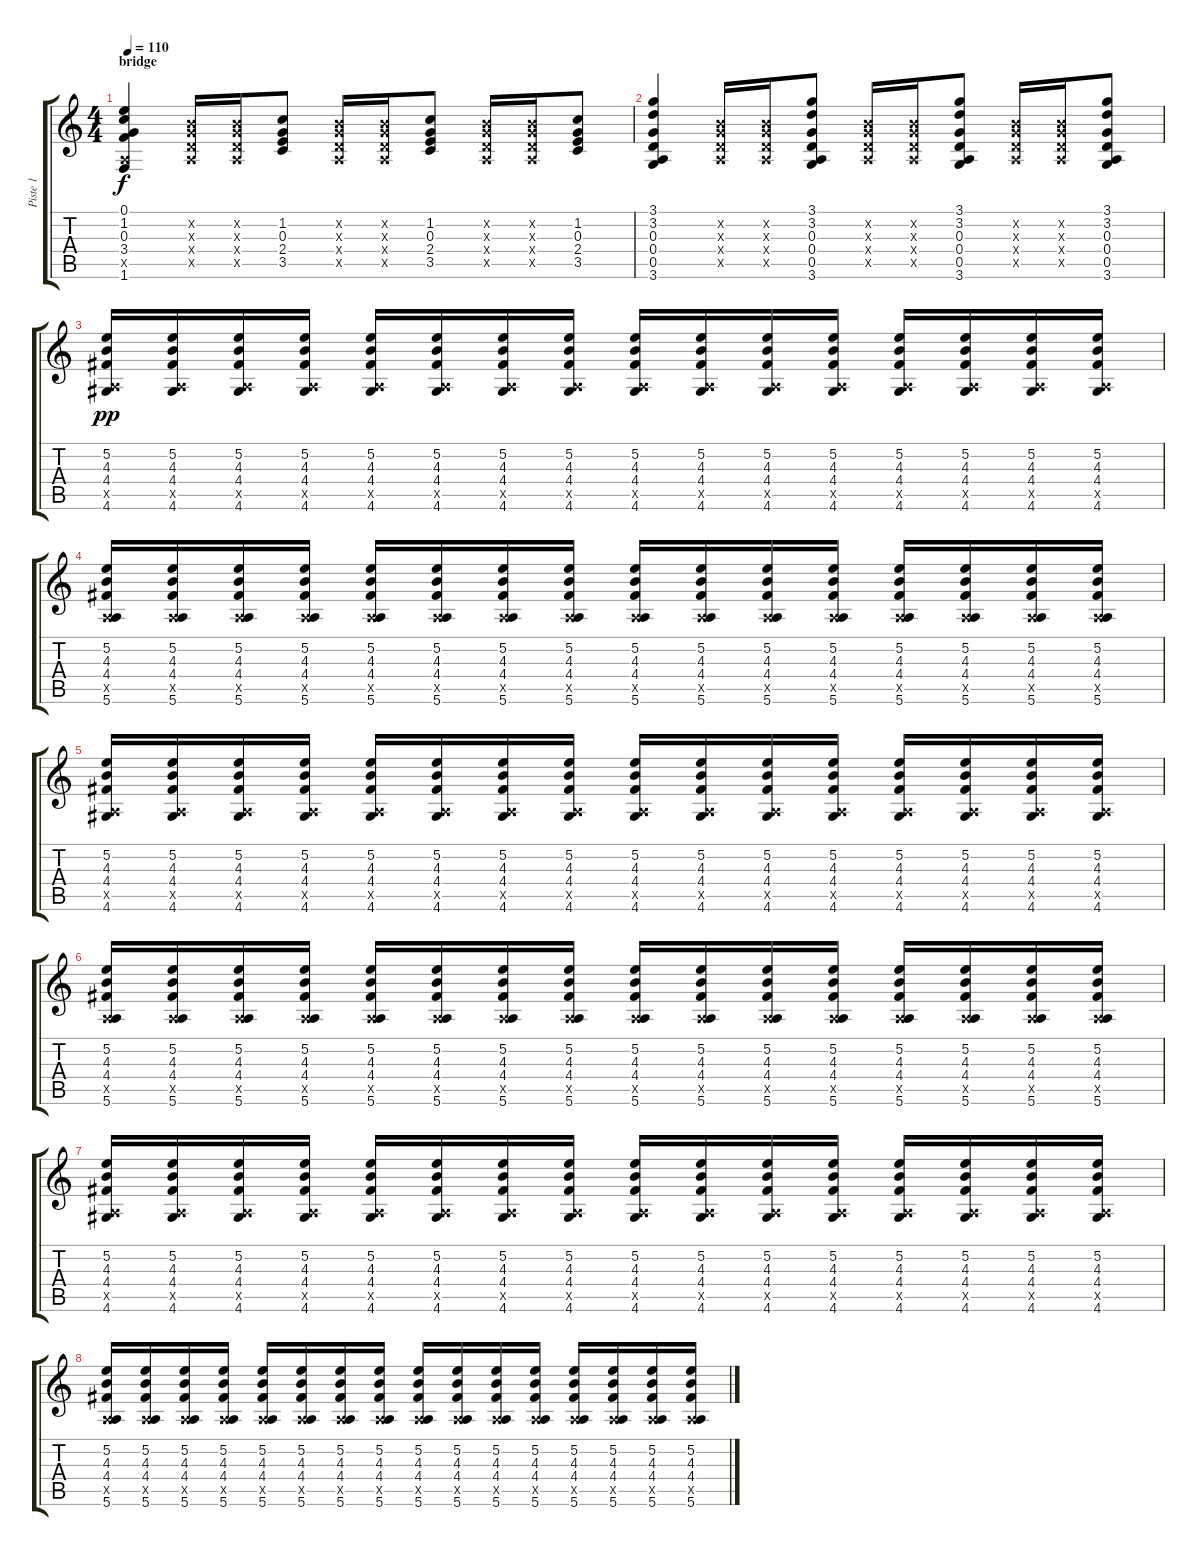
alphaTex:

\track ("Piste 1" "Piste 1") {instrument electricguitarjazz}
\staff {score tabs}
\tuning (E4 B3 G3 D3 A2 E2) {hide}
\ts (4 4)
\section ("" "bridge")
\tempo 110
\clef g2
\ks c
(0.1 1.2 0.3 3.4 0.5{x} 1.6).4{dy f} (0.2{x} 0.3{x} 0.4{x} 0.5{x}).16 (0.2{x} 0.3{x} 0.4{x} 0.5{x}).16 (1.2 0.3 2.4 3.5).8 (0.2{x} 0.3{x} 0.4{x} 0.5{x}).16 (0.2{x} 0.3{x} 0.4{x} 0.5{x}).16 (1.2 0.3 2.4 3.5).8 (0.2{x} 0.3{x} 0.4{x} 0.5{x}).16 (0.2{x} 0.3{x} 0.4{x} 0.5{x}).16 (1.2 0.3 2.4 3.5).8 |
(3.1 3.2 0.3 0.4 0.5 3.6).4 (0.2{x} 0.3{x} 0.4{x} 0.5{x}).16 (0.2{x} 0.3{x} 0.4{x} 0.5{x}).16 (3.1 3.2 0.3 0.4 0.5 3.6).8 (0.2{x} 0.3{x} 0.4{x} 0.5{x}).16 (0.2{x} 0.3{x} 0.4{x} 0.5{x}).16 (3.1 3.2 0.3 0.4 0.5 3.6).8 (0.2{x} 0.3{x} 0.4{x} 0.5{x}).16 (0.2{x} 0.3{x} 0.4{x} 0.5{x}).16 (3.1 3.2 0.3 0.4 0.5 3.6).8 |
(5.2 4.3 4.4 0.5{x} 4.6).16{dy pp} (5.2 4.3 4.4 0.5{x} 4.6).16 (5.2 4.3 4.4 0.5{x} 4.6).16 (5.2 4.3 4.4 0.5{x} 4.6).16 (5.2 4.3 4.4 0.5{x} 4.6).16 (5.2 4.3 4.4 0.5{x} 4.6).16 (5.2 4.3 4.4 0.5{x} 4.6).16 (5.2 4.3 4.4 0.5{x} 4.6).16 (5.2 4.3 4.4 0.5{x} 4.6).16 (5.2 4.3 4.4 0.5{x} 4.6).16 (5.2 4.3 4.4 0.5{x} 4.6).16 (5.2 4.3 4.4 0.5{x} 4.6).16 (5.2 4.3 4.4 0.5{x} 4.6).16 (5.2 4.3 4.4 0.5{x} 4.6).16 (5.2 4.3 4.4 0.5{x} 4.6).16 (5.2 4.3 4.4 0.5{x} 4.6).16 |
(5.2 4.3 4.4 0.5{x} 5.6).16 (5.2 4.3 4.4 0.5{x} 5.6).16 (5.2 4.3 4.4 0.5{x} 5.6).16 (5.2 4.3 4.4 0.5{x} 5.6).16 (5.2 4.3 4.4 0.5{x} 5.6).16 (5.2 4.3 4.4 0.5{x} 5.6).16 (5.2 4.3 4.4 0.5{x} 5.6).16 (5.2 4.3 4.4 0.5{x} 5.6).16 (5.2 4.3 4.4 0.5{x} 5.6).16 (5.2 4.3 4.4 0.5{x} 5.6).16 (5.2 4.3 4.4 0.5{x} 5.6).16 (5.2 4.3 4.4 0.5{x} 5.6).16 (5.2 4.3 4.4 0.5{x} 5.6).16 (5.2 4.3 4.4 0.5{x} 5.6).16 (5.2 4.3 4.4 0.5{x} 5.6).16 (5.2 4.3 4.4 0.5{x} 5.6).16 |
(5.2 4.3 4.4 0.5{x} 4.6).16 (5.2 4.3 4.4 0.5{x} 4.6).16 (5.2 4.3 4.4 0.5{x} 4.6).16 (5.2 4.3 4.4 0.5{x} 4.6).16 (5.2 4.3 4.4 0.5{x} 4.6).16 (5.2 4.3 4.4 0.5{x} 4.6).16 (5.2 4.3 4.4 0.5{x} 4.6).16 (5.2 4.3 4.4 0.5{x} 4.6).16 (5.2 4.3 4.4 0.5{x} 4.6).16 (5.2 4.3 4.4 0.5{x} 4.6).16 (5.2 4.3 4.4 0.5{x} 4.6).16 (5.2 4.3 4.4 0.5{x} 4.6).16 (5.2 4.3 4.4 0.5{x} 4.6).16 (5.2 4.3 4.4 0.5{x} 4.6).16 (5.2 4.3 4.4 0.5{x} 4.6).16 (5.2 4.3 4.4 0.5{x} 4.6).16 |
(5.2 4.3 4.4 0.5{x} 5.6).16 (5.2 4.3 4.4 0.5{x} 5.6).16 (5.2 4.3 4.4 0.5{x} 5.6).16 (5.2 4.3 4.4 0.5{x} 5.6).16 (5.2 4.3 4.4 0.5{x} 5.6).16 (5.2 4.3 4.4 0.5{x} 5.6).16 (5.2 4.3 4.4 0.5{x} 5.6).16 (5.2 4.3 4.4 0.5{x} 5.6).16 (5.2 4.3 4.4 0.5{x} 5.6).16 (5.2 4.3 4.4 0.5{x} 5.6).16 (5.2 4.3 4.4 0.5{x} 5.6).16 (5.2 4.3 4.4 0.5{x} 5.6).16 (5.2 4.3 4.4 0.5{x} 5.6).16 (5.2 4.3 4.4 0.5{x} 5.6).16 (5.2 4.3 4.4 0.5{x} 5.6).16 (5.2 4.3 4.4 0.5{x} 5.6).16 |
(5.2 4.3 4.4 0.5{x} 4.6).16 (5.2 4.3 4.4 0.5{x} 4.6).16 (5.2 4.3 4.4 0.5{x} 4.6).16 (5.2 4.3 4.4 0.5{x} 4.6).16 (5.2 4.3 4.4 0.5{x} 4.6).16 (5.2 4.3 4.4 0.5{x} 4.6).16 (5.2 4.3 4.4 0.5{x} 4.6).16 (5.2 4.3 4.4 0.5{x} 4.6).16 (5.2 4.3 4.4 0.5{x} 4.6).16 (5.2 4.3 4.4 0.5{x} 4.6).16 (5.2 4.3 4.4 0.5{x} 4.6).16 (5.2 4.3 4.4 0.5{x} 4.6).16 (5.2 4.3 4.4 0.5{x} 4.6).16 (5.2 4.3 4.4 0.5{x} 4.6).16 (5.2 4.3 4.4 0.5{x} 4.6).16 (5.2 4.3 4.4 0.5{x} 4.6).16 |
(5.2 4.3 4.4 0.5{x} 5.6).16 (5.2 4.3 4.4 0.5{x} 5.6).16 (5.2 4.3 4.4 0.5{x} 5.6).16 (5.2 4.3 4.4 0.5{x} 5.6).16 (5.2 4.3 4.4 0.5{x} 5.6).16 (5.2 4.3 4.4 0.5{x} 5.6).16 (5.2 4.3 4.4 0.5{x} 5.6).16 (5.2 4.3 4.4 0.5{x} 5.6).16 (5.2 4.3 4.4 0.5{x} 5.6).16 (5.2 4.3 4.4 0.5{x} 5.6).16 (5.2 4.3 4.4 0.5{x} 5.6).16 (5.2 4.3 4.4 0.5{x} 5.6).16 (5.2 4.3 4.4 0.5{x} 5.6).16 (5.2 4.3 4.4 0.5{x} 5.6).16 (5.2 4.3 4.4 0.5{x} 5.6).16 (5.2 4.3 4.4 0.5{x} 5.6).16
